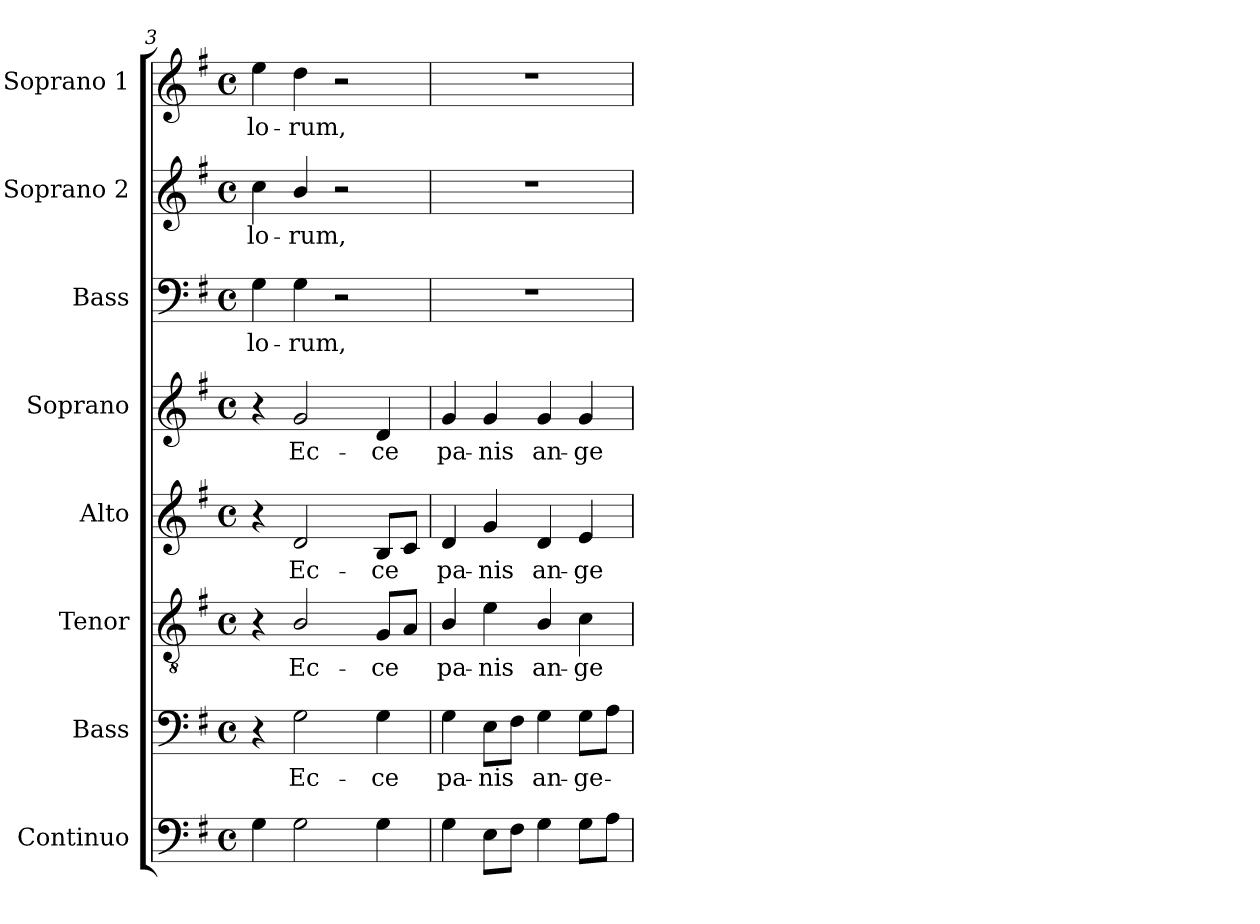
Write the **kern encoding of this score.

**kern	**kern	**text	**kern	**text	**kern	**text	**kern	**text	**kern	**text	**kern	**text	**kern	**text
*part8	*part7	*part7	*part6	*part6	*part5	*part5	*part4	*part4	*part3	*part3	*part2	*part2	*part1	*part1
*staff8	*staff7	*staff7	*staff6	*staff6	*staff5	*staff5	*staff4	*staff4	*staff3	*staff3	*staff2	*staff2	*staff1	*staff1
*I"Continuo	*I"Bass	*	*I"Tenor	*	*I"Alto	*	*I"Soprano	*	*I"Bass	*	*I"Soprano 2	*	*I"Soprano 1	*
*I'Cont.	*I'B.	*	*I'T.	*	*I'A.	*	*I'S.	*	*I'B.	*	*I'S2.	*	*I'S1.	*
*clefF4	*clefF4	*	*clefGv2	*	*clefG2	*	*clefG2	*	*clefF4	*	*clefG2	*	*clefG2	*
*	*	*	*ITrd7c12	*	*	*	*	*	*	*	*	*	*	*
*k[f#]	*k[f#]	*	*k[f#]	*	*k[f#]	*	*k[f#]	*	*k[f#]	*	*k[f#]	*	*k[f#]	*
*G:	*G:	*	*G:	*	*G:	*	*G:	*	*G:	*	*G:	*	*G:	*
*M4/4	*M4/4	*	*M4/4	*	*M4/4	*	*M4/4	*	*M4/4	*	*M4/4	*	*M4/4	*
*met(c)	*met(c)	*	*met(c)	*	*met(c)	*	*met(c)	*	*met(c)	*	*met(c)	*	*met(c)	*
=3	=3	=3	=3	=3	=3	=3	=3	=3	=3	=3	=3	=3	=3	=3
!	!	!	!	!	!	!	!	!	!	!LO:LY:b:color=#000000	!	!	!	!
!	!	!	!	!	!	!	!	!	!	!	!	!LO:LY:b:color=#000000	!	!
!	!	!	!	!	!	!	!	!	!	!	!	!	!	!LO:LY:b:color=#000000
4Gi\	4r	.	4r	.	4r	.	4r	.	4Gi\	-lo-	4cci\	-lo-	4eei\	-lo-
!	!	!LO:LY:b:color=#000000	!	!	!	!	!	!	!	!	!	!	!	!
!	!	!	!	!LO:LY:b:color=#000000	!	!	!	!	!	!	!	!	!	!
!	!	!	!	!	!	!LO:LY:b:color=#000000	!	!	!	!	!	!	!	!
!	!	!	!	!	!	!	!	!LO:LY:b:color=#000000	!	!	!	!	!	!
!	!	!	!	!	!	!	!	!	!	!LO:LY:b:color=#000000	!	!	!	!
!	!	!	!	!	!	!	!	!	!	!	!	!LO:LY:b:color=#000000	!	!
!	!	!	!	!	!	!	!	!	!	!	!	!	!	!LO:LY:b:color=#000000
2Gi\	2Gi\	Ec-	2BBi/	Ec-	2di/	Ec-	2gi/	Ec-	4Gi\	-rum,	4bi/	-rum,	4ddi\	-rum,
.	.	.	.	.	.	.	.	.	2r	.	2r	.	2r	.
!	!	!LO:LY:b:color=#000000	!	!	!	!	!	!	!	!	!	!	!	!
!	!	!	!	!LO:LY:b:color=#000000	!	!	!	!	!	!	!	!	!	!
!	!	!	!	!	!	!LO:LY:b:color=#000000	!	!	!	!	!	!	!	!
!	!	!	!	!	!	!	!	!LO:LY:b:color=#000000	!	!	!	!	!	!
4Gi\	4Gi\	-ce	8GGi/L	-ce	8Bi/L	-ce	4di/	-ce	.	.	.	.	.	.
.	.	.	8AAi/J	.	8ci/J	.	.	.	.	.	.	.	.	.
=4	=4	=4	=4	=4	=4	=4	=4	=4	=4	=4	=4	=4	=4	=4
!	!	!LO:LY:b:color=#000000	!	!	!	!	!	!	!	!	!	!	!	!
!	!	!	!	!LO:LY:b:color=#000000	!	!	!	!	!	!	!	!	!	!
!	!	!	!	!	!	!LO:LY:b:color=#000000	!	!	!	!	!	!	!	!
!	!	!	!	!	!	!	!	!LO:LY:b:color=#000000	!	!	!	!	!	!
4Gi\	4Gi\	pa-	4BBi/	pa-	4di/	pa-	4gi/	pa-	1r	.	1r	.	1r	.
!	!	!LO:LY:b:color=#000000	!	!	!	!	!	!	!	!	!	!	!	!
!	!	!	!	!LO:LY:b:color=#000000	!	!	!	!	!	!	!	!	!	!
!	!	!	!	!	!	!LO:LY:b:color=#000000	!	!	!	!	!	!	!	!
!	!	!	!	!	!	!	!	!LO:LY:b:color=#000000	!	!	!	!	!	!
8Ei\L	8Ei\L	-nis	4Ei\	-nis	4gi/	-nis	4gi/	-nis	.	.	.	.	.	.
8F#i\J	8F#i\J	.	.	.	.	.	.	.	.	.	.	.	.	.
!	!	!LO:LY:b:color=#000000	!	!	!	!	!	!	!	!	!	!	!	!
!	!	!	!	!LO:LY:b:color=#000000	!	!	!	!	!	!	!	!	!	!
!	!	!	!	!	!	!LO:LY:b:color=#000000	!	!	!	!	!	!	!	!
!	!	!	!	!	!	!	!	!LO:LY:b:color=#000000	!	!	!	!	!	!
4Gi\	4Gi\	an-	4BBi/	an-	4di/	an-	4gi/	an-	.	.	.	.	.	.
!	!	!LO:LY:b:color=#000000	!	!	!	!	!	!	!	!	!	!	!	!
!	!	!	!	!LO:LY:b:color=#000000	!	!	!	!	!	!	!	!	!	!
!	!	!	!	!	!	!LO:LY:b:color=#000000	!	!	!	!	!	!	!	!
!	!	!	!	!	!	!	!	!LO:LY:b:color=#000000	!	!	!	!	!	!
8Gi\L	8Gi\L	-ge-	4Ci\	-ge-	4ei/	-ge-	4gi/	-ge-	.	.	.	.	.	.
8Ai\J	8Ai\J	.	.	.	.	.	.	.	.	.	.	.	.	.
=	=	=	=	=	=	=	=	=	=	=	=	=	=	=
*-	*-	*-	*-	*-	*-	*-	*-	*-	*-	*-	*-	*-	*-	*-
